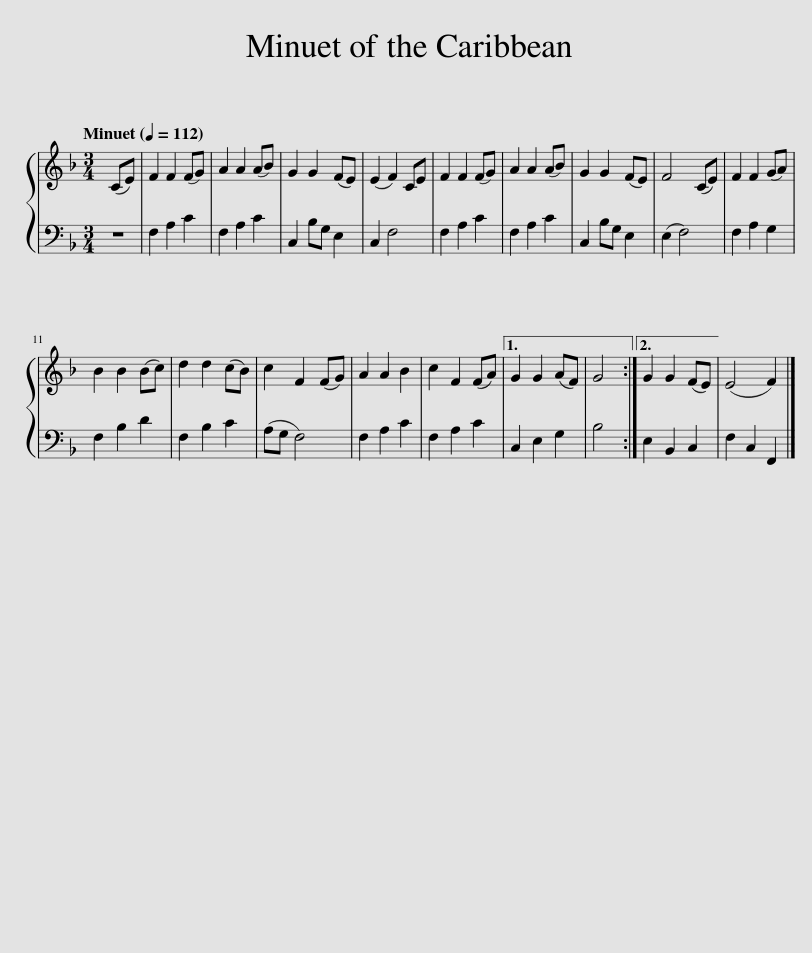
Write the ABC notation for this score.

X:1
%%score { 1 | 2 }
L:1/8
Q:1/4=112
M:3/4
I:linebreak $
K:F
V:1 treble
V:2 bass
V:1
 (CE) | F2 F2 (FG) | A2 A2 (AB) | G2 G2 (FE) | (E2 F2) CE | %5
 F2 F2 (FG) | A2 A2 (AB) | G2 G2 (FE) | F4 (CE) | F2 F2 (GA) |$ %10
 B2 B2 (Bc) | d2 d2 (cB) | c2 F2 (FG) | A2 A2 B2 | c2 F2 (FA) |1 %15
 G2 G2 (AF) | G4 :|2 G2 G2 (FE) || (E4 F2) |] %19
V:2
 z2 | F,2 A,2 C2 | F,2 A,2 C2 | C,2 B,G, E,2 | C,2 F,4 | %5
 F,2 A,2 C2 | F,2 A,2 C2 | C,2 B,G, E,2 | (E,2 F,4) | F,2 A,2 G,2 |$ %10
 F,2 B,2 D2 | F,2 B,2 C2 | (A,G, F,4) | F,2 A,2 C2 | F,2 A,2 C2 |1 %15
 C,2 E,2 G,2 | B,4 :|2 E,2 B,,2 C,2 || F,2 C,2 F,,2 |] %19
